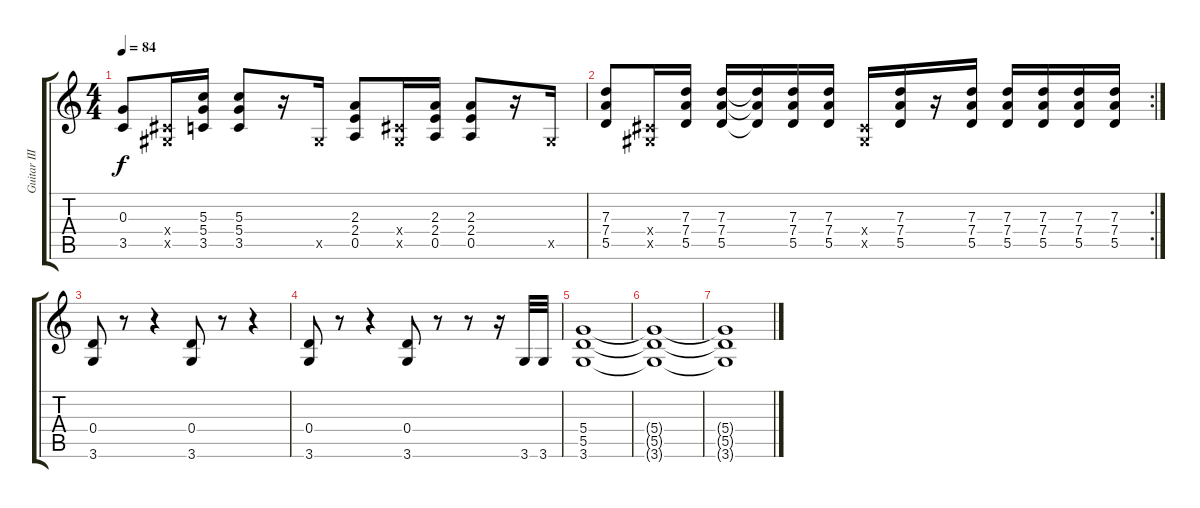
\track ("Guitar III (elec.)" "Guitar III") {instrument overdrivenguitar}
\staff {score tabs}
\tuning (E4 B3 G3 D3 A2 E2) {hide}
\ts (4 4)
\tempo 84
\clef g2
\ks c
(0.3 3.5).8{dy f} (-1.4{x} -1.5{x}).16 (5.3 5.4 3.5).16 (5.3 5.4 3.5).8 r.16 -1.5{x}.16 (2.3 2.4 0.5).8 (-1.4{x} -1.5{x}).16 (2.3 2.4 0.5).16 (2.3 2.4 0.5).8 r.16 -1.5{x}.16 |
\rc 2
(7.3 7.4 5.5).8 (-1.4{x} -1.5{x}).16 (7.3 7.4 5.5).16 (7.3 7.4 5.5).16 (7.3{t} 7.4{t} 5.5{t}).16 (7.3 7.4 5.5).16 (7.3 7.4 5.5).16 (-1.4{x} -1.5{x}).16 (7.3 7.4 5.5).16 r.16 (7.3 7.4 5.5).16 (7.3 7.4 5.5).16 (7.3 7.4 5.5).16 (7.3 7.4 5.5).16 (7.3 7.4 5.5).16 |
(0.4 3.6).8 r.8 r.4 (0.4 3.6).8 r.8 r.4 |
(0.4 3.6).8 r.8 r.4 (0.4 3.6).8 r.8 r.8 r.16 3.6.32 3.6.32 |
(5.4 5.5 3.6).1 |
(5.4{t} 5.5{t} 3.6{t}).1 |
(5.4{t} 5.5{t} 3.6{t}).1
